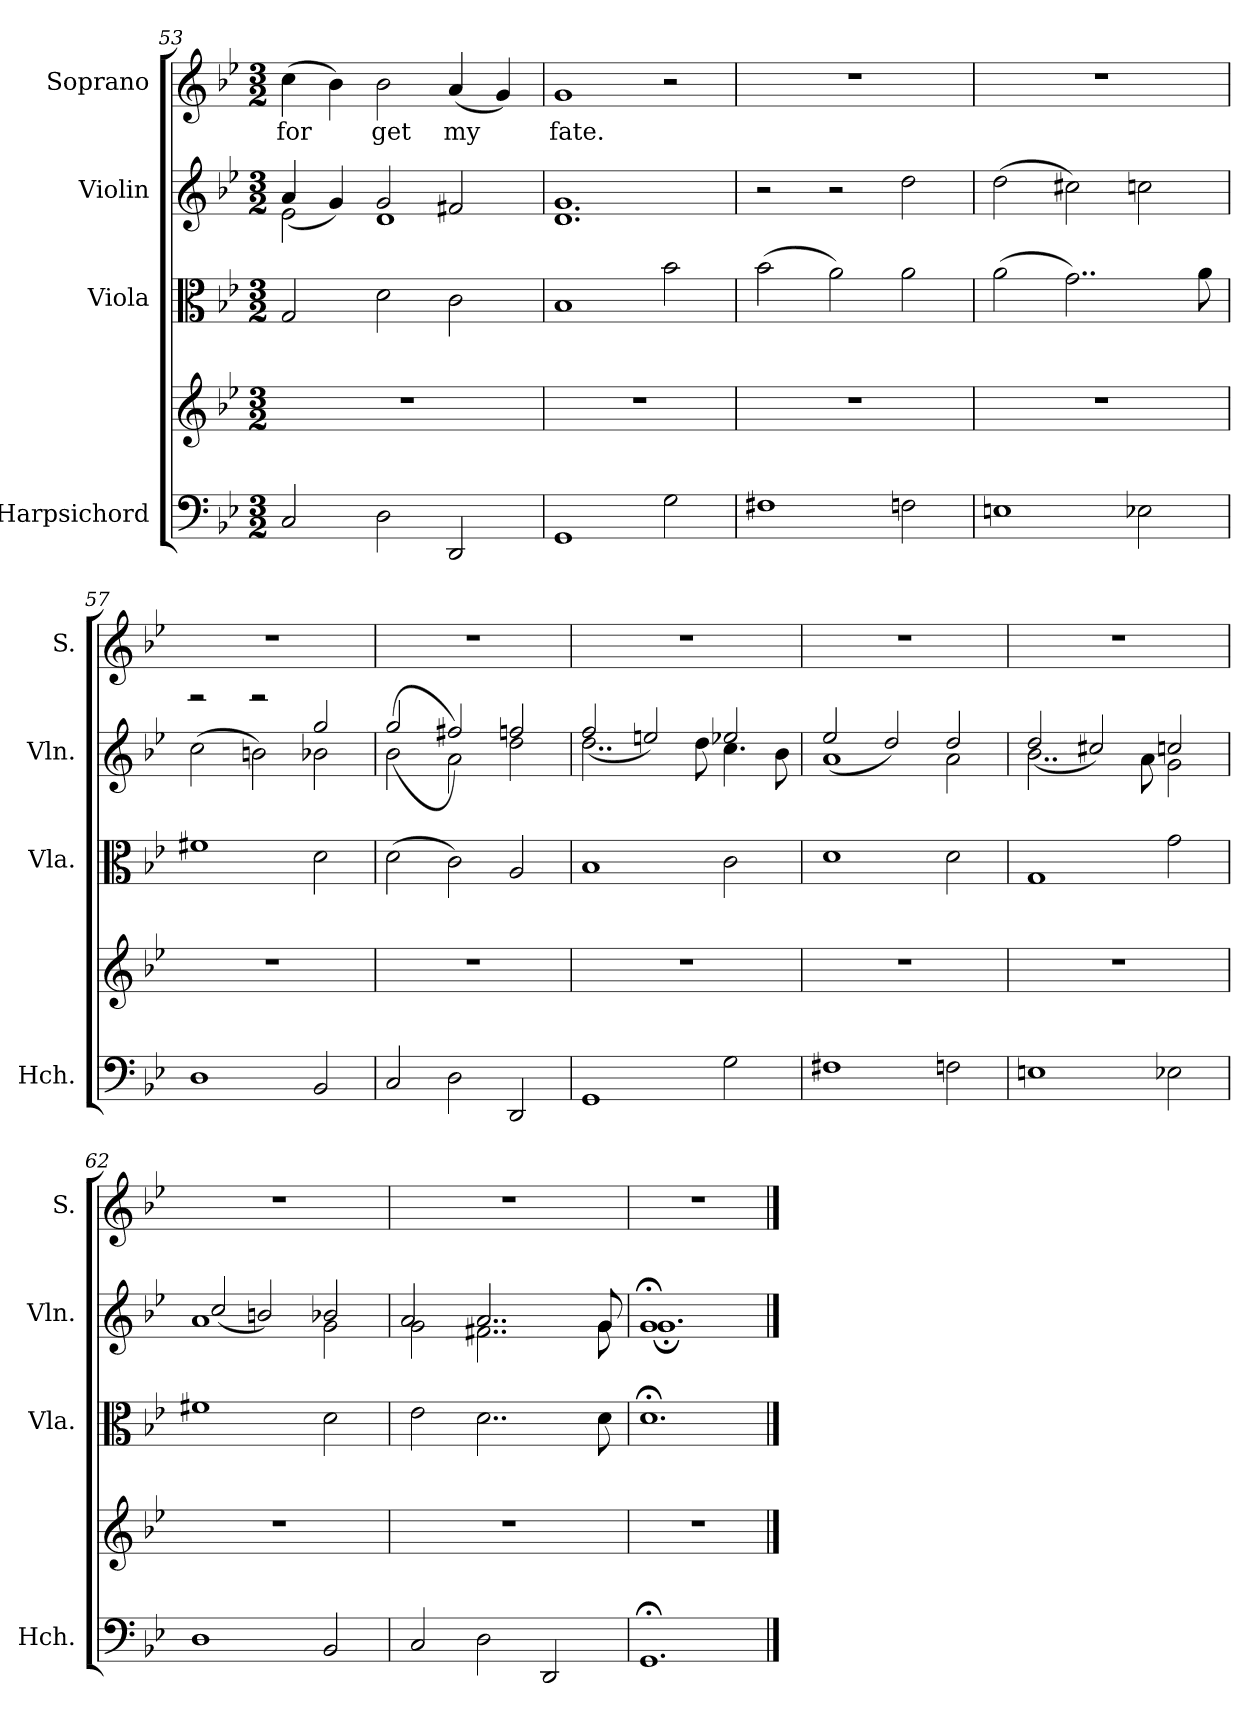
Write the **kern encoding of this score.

**kern	**kern	**kern	**kern	**kern	**text
*part4	*part4	*part3	*part2	*part1	*part1
*staff5	*staff4	*staff3	*staff2	*staff1	*staff1
*I"Harpsichord	*	*I"Viola	*I"Violin	*I"Soprano	*
*I'Hch.	*	*I'Vla.	*I'Vln.	*I'S.	*
*clefF4	*clefG2	*clefC3	*clefG2	*clefG2	*
*k[b-e-]	*k[b-e-]	*k[b-e-]	*k[b-e-]	*k[b-e-]	*
*M3/2	*M3/2	*M3/2	*M3/2	*M3/2	*
=53	=53	=53	=53	=53	=53
*	*	*	*^	*	*
!	!	!	!	!	!	!LO:LY:b
2C/	1.r	2G/	2e-\	(>4a/	(>4cc\	for
.	.	.	.	4g/)	4b-\)	.
!	!	!	!	!	!	!LO:LY:b
2D\	.	2d\	1d	2g/	2b-\	get
!	!	!	!	!	!	!LO:LY:b
2DD/	.	2c\	.	2f#X/	(<4a/	my
.	.	.	.	.	4g/)	.
=54	=54	=54	=54	=54	=54	=54
!	!	!	!	!	!	!LO:LY:b
1GG	1.r	1B-	1.d	1.g	1g	fate.
2G\	.	2b-\	.	.	2r	.
*	*	*	*v	*v	*	*
=55	=55	=55	=55	=55	=55
1F#X	1.r	(>2b-\	2r	1.r	.
.	.	2a\)	2r	.	.
2Fn\	.	2a\	2dd\	.	.
=56	=56	=56	=56	=56	=56
1En	1.r	(>2a\	(>2dd\	1.r	.
.	.	2..g\)	2cc#X\)	.	.
2E-X\	.	.	2ccn\	.	.
.	.	8a\	.	.	.
!!LO:LB:g=z
=57	=57	=57	=57	=57	=57
*	*	*	*^	*	*
1D	1.r	1f#X	(<2cc\	2reee	1.r	.
.	.	.	2bn\)	2reee	.	.
2BB-/	.	2d\	2b-X\	2gg/	.	.
=58	=58	=58	=58	=58	=58	=58
2C/	1.r	(>2d\	(<2b-\	(>2gg/	1.r	.
2D\	.	2c\)	2a\)	2ff#X/)	.	.
2DD/	.	2A/	2dd\	2ffn/	.	.
=59	=59	=59	=59	=59	=59	=59
1GG	1.r	1B-	2..dd\	(>2ff/	1.r	.
.	.	.	.	2een/)	.	.
.	.	.	8dd\	.	.	.
2G\	.	2c\	4.cc\	2ee-X/	.	.
.	.	.	8b-\	.	.	.
=60	=60	=60	=60	=60	=60	=60
1F#X	1.r	1d	1a	(>2ee-/	1.r	.
.	.	.	.	2dd/)	.	.
2Fn\	.	2d\	2a\	2dd/	.	.
=61	=61	=61	=61	=61	=61	=61
1En	1.r	1G	2..b-\	(>2dd/	1.r	.
.	.	.	.	2cc#X/)	.	.
.	.	.	8a\	.	.	.
2E-X\	.	2g\	2g\	2ccn/	.	.
=62	=62	=62	=62	=62	=62	=62
1D	1.r	1f#X	1a	(>2cc/	1.r	.
.	.	.	.	2bn/)	.	.
2BB-/	.	2d\	2g\	2b-X/	.	.
!!LO:PB:g=z
=63	=63	=63	=63	=63	=63	=63
2C/	1.r	2e-\	2g\	2a/	1.r	.
2D\	.	2..d\	2..f#X\	2..a/	.	.
2DD/	.	.	.	.	.	.
.	.	8d\	8g\	8g/	.	.
=64	=64	=64	=64	=64	=64	=64
1.GG;<	1.r	1.d;<	1.g;<	1.g;	1.r	.
*	*	*	*v	*v	*	*
==	==	==	==	==	==
*-	*-	*-	*-	*-	*-
